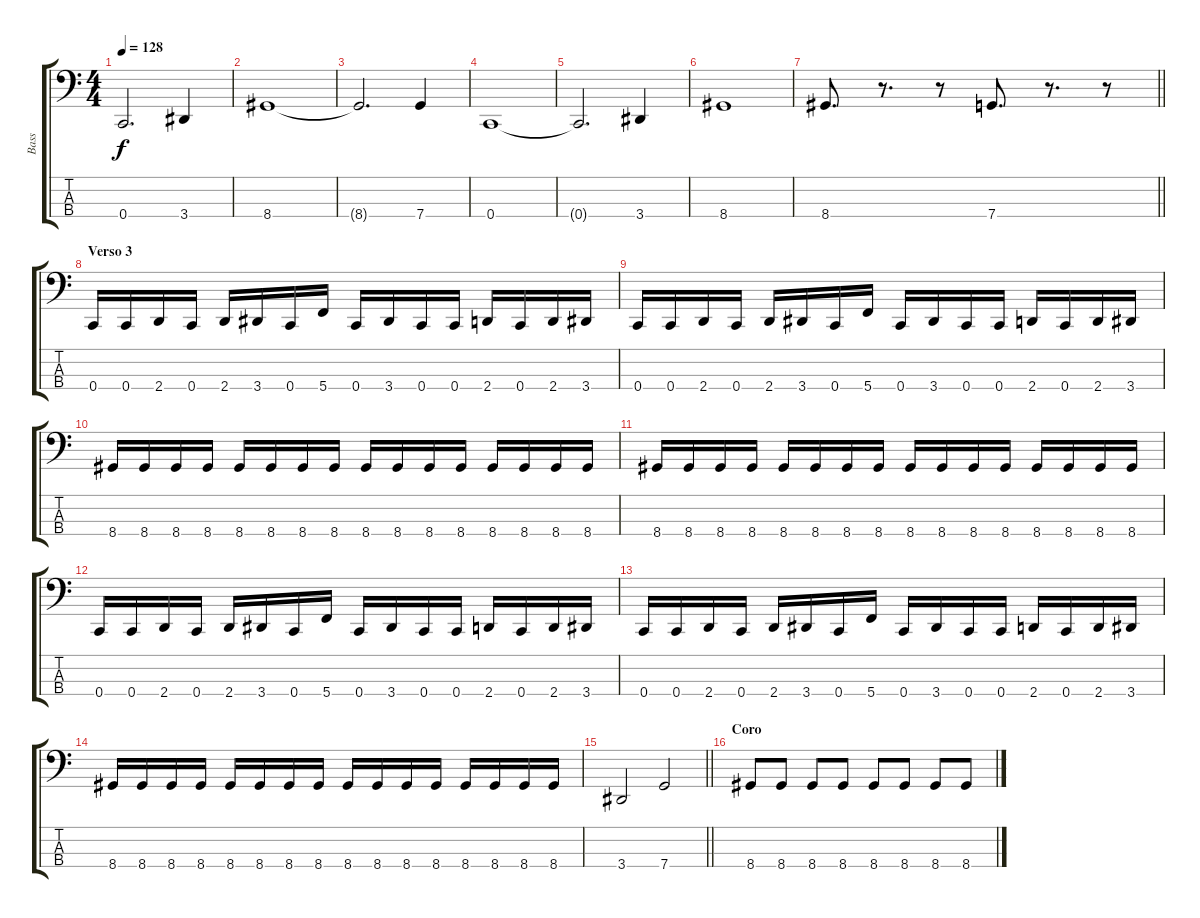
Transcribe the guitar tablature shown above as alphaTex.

\track ("Bass" "Bass") {instrument slapbass2}
\staff {score tabs}
\tuning (F2 C2 G1 C1) {hide}
\ts (4 4)
\tempo 128
\clef f4
\ks c
0.4{t}.2{d dy f} 3.4.4 |
8.4.1 |
8.4{t}.2{d} 7.4.4 |
0.4.1 |
0.4{t}.2{d} 3.4.4 |
8.4.1 |
\barLineRight lightlight
8.4.8{d} r.8{d} r.8 7.4.8{d} r.8{d} r.8 |
\section ("" "Verso 3")
0.4.16 0.4.16 2.4.16 0.4.16 2.4.16 3.4.16 0.4.16 5.4.16 0.4.16 3.4.16 0.4.16 0.4.16 2.4.16 0.4.16 2.4.16 3.4.16 |
0.4.16 0.4.16 2.4.16 0.4.16 2.4.16 3.4.16 0.4.16 5.4.16 0.4.16 3.4.16 0.4.16 0.4.16 2.4.16 0.4.16 2.4.16 3.4.16 |
8.4.16 8.4.16 8.4.16 8.4.16 8.4.16 8.4.16 8.4.16 8.4.16 8.4.16 8.4.16 8.4.16 8.4.16 8.4.16 8.4.16 8.4.16 8.4.16 |
8.4.16 8.4.16 8.4.16 8.4.16 8.4.16 8.4.16 8.4.16 8.4.16 8.4.16 8.4.16 8.4.16 8.4.16 8.4.16 8.4.16 8.4.16 8.4.16 |
0.4.16 0.4.16 2.4.16 0.4.16 2.4.16 3.4.16 0.4.16 5.4.16 0.4.16 3.4.16 0.4.16 0.4.16 2.4.16 0.4.16 2.4.16 3.4.16 |
0.4.16 0.4.16 2.4.16 0.4.16 2.4.16 3.4.16 0.4.16 5.4.16 0.4.16 3.4.16 0.4.16 0.4.16 2.4.16 0.4.16 2.4.16 3.4.16 |
8.4.16 8.4.16 8.4.16 8.4.16 8.4.16 8.4.16 8.4.16 8.4.16 8.4.16 8.4.16 8.4.16 8.4.16 8.4.16 8.4.16 8.4.16 8.4.16 |
\barLineRight lightlight
3.4.2 7.4.2 |
\section ("" "Coro")
8.4.8 8.4.8 8.4.8 8.4.8 8.4.8 8.4.8 8.4.8 8.4.8
